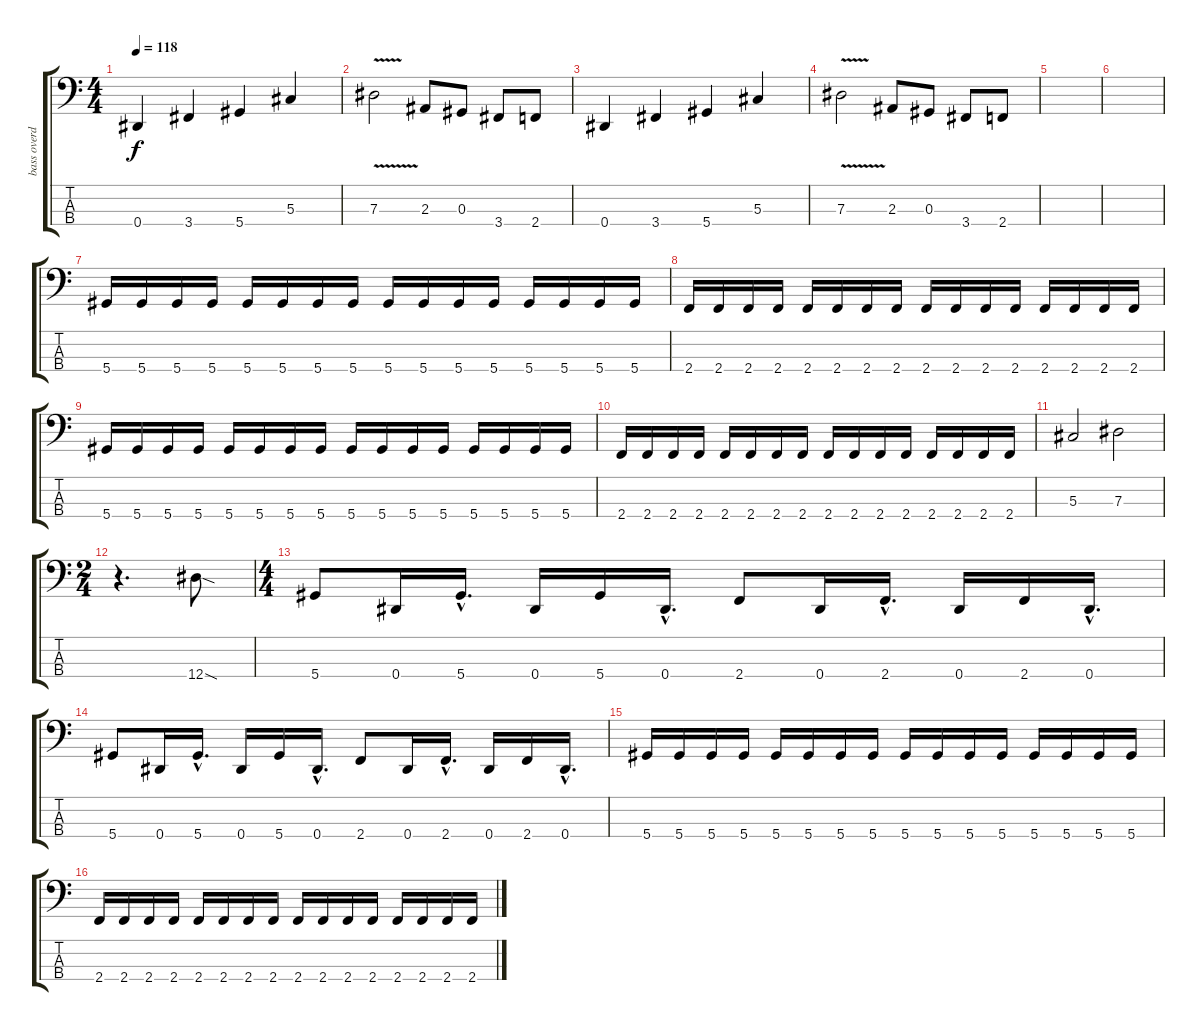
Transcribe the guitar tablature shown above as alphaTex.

\track ("bass overdrive" "bass overd") {instrument distortionguitar}
\staff {score tabs}
\tuning (Gb2 Db2 Ab1 Eb1) {hide}
\ts (4 4)
\tempo 118
\clef f4
\ks c
0.4.4{dy f instrument distortionguitar} 3.4.4 5.4.4 5.3.4 |
7.3{v}.2 2.3.8 0.3.8 3.4.8 2.4.8 |
0.4.4 3.4.4 5.4.4 5.3.4 |
7.3{v}.2 2.3.8 0.3.8 3.4.8 2.4.8 |
|
|
5.4.16 5.4.16 5.4.16 5.4.16 5.4.16 5.4.16 5.4.16 5.4.16 5.4.16 5.4.16 5.4.16 5.4.16 5.4.16 5.4.16 5.4.16 5.4.16 |
2.4.16 2.4.16 2.4.16 2.4.16 2.4.16 2.4.16 2.4.16 2.4.16 2.4.16 2.4.16 2.4.16 2.4.16 2.4.16 2.4.16 2.4.16 2.4.16 |
5.4.16 5.4.16 5.4.16 5.4.16 5.4.16 5.4.16 5.4.16 5.4.16 5.4.16 5.4.16 5.4.16 5.4.16 5.4.16 5.4.16 5.4.16 5.4.16 |
2.4.16 2.4.16 2.4.16 2.4.16 2.4.16 2.4.16 2.4.16 2.4.16 2.4.16 2.4.16 2.4.16 2.4.16 2.4.16 2.4.16 2.4.16 2.4.16 |
5.3.2 7.3.2 |
\ts (2 4)
r.4{d} 12.4{sod}.8 |
\ts (4 4)
5.4.8 0.4.16 5.4{hac}.16{d} 0.4.16 5.4.16 0.4{hac}.16{d} 2.4.8 0.4.16 2.4{hac}.16{d} 0.4.16 2.4.16 0.4{hac}.16{d} |
5.4.8 0.4.16 5.4{hac}.16{d} 0.4.16 5.4.16 0.4{hac}.16{d} 2.4.8 0.4.16 2.4{hac}.16{d} 0.4.16 2.4.16 0.4{hac}.16{d} |
5.4.16 5.4.16 5.4.16 5.4.16 5.4.16 5.4.16 5.4.16 5.4.16 5.4.16 5.4.16 5.4.16 5.4.16 5.4.16 5.4.16 5.4.16 5.4.16 |
2.4.16 2.4.16 2.4.16 2.4.16 2.4.16 2.4.16 2.4.16 2.4.16 2.4.16 2.4.16 2.4.16 2.4.16 2.4.16 2.4.16 2.4.16 2.4.16
